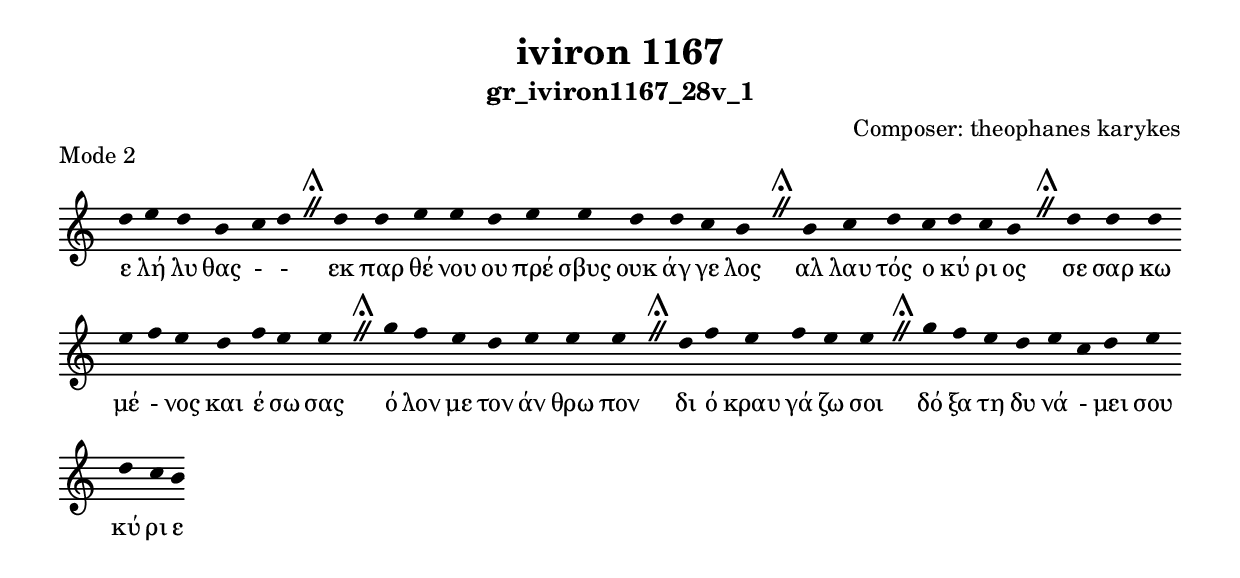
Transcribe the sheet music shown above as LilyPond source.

\include "gregorian.ly"

	\header {
 	  title = "iviron 1167"
	  subtitle = "gr_iviron1167_28v_1"
	  composer = "Composer: theophanes karykes"
	  piece = "Mode 2"
	}

	chant = {
	  d''4 e''4 d''4 b'4 c''4 d''4 \divisioMaior
 d''4 d''4 e''4 e''4 d''4 e''4 e''4 d''4 d''4 c''4 b'4 \divisioMaior
 b'4 c''4 d''4 c''4 d''4 c''4 b'4 \divisioMaior
 d''4 d''4 d''4 e''4 f''4 e''4 d''4 f''4 e''4 e''4 \divisioMaior
 g''4 f''4 e''4 d''4 e''4 e''4 e''4 \divisioMaior
 d''4 f''4 e''4 f''4 e''4 e''4 \divisioMaior
 g''4 f''4 e''4 d''4 e''4 c''4 d''4 e''4 d''4 c''4 b'4\finalis
	}

	verba = \lyricmode {ε λή λυ θας -  - 
εκ παρ θέ νου ου πρέ σβυς ουκ άγ γε λος 
αλ λαυ τός ο κύ ρι ος 
σε σαρ κω μέ - νος και έ σω σας 
ό λον με τον άν θρω πον 
δι ό κραυ γά ζω σοι 
δό ξα τη δυ νά - μει σου κύ ρι ε 
	}


	\score {
	  \new Staff <<
	  \new Voice = "melody" \chant
	  \new Lyrics = "one" \lyricsto melody \verba
	  >>
	  \layout {
	    \context {
	      \Staff
	      \remove "Time_signature_engraver"
	      \remove "Bar_engraver"
	    }
	    \context {
	      \Voice
	      \remove "Stem_engraver"
	    }
	  }
	}